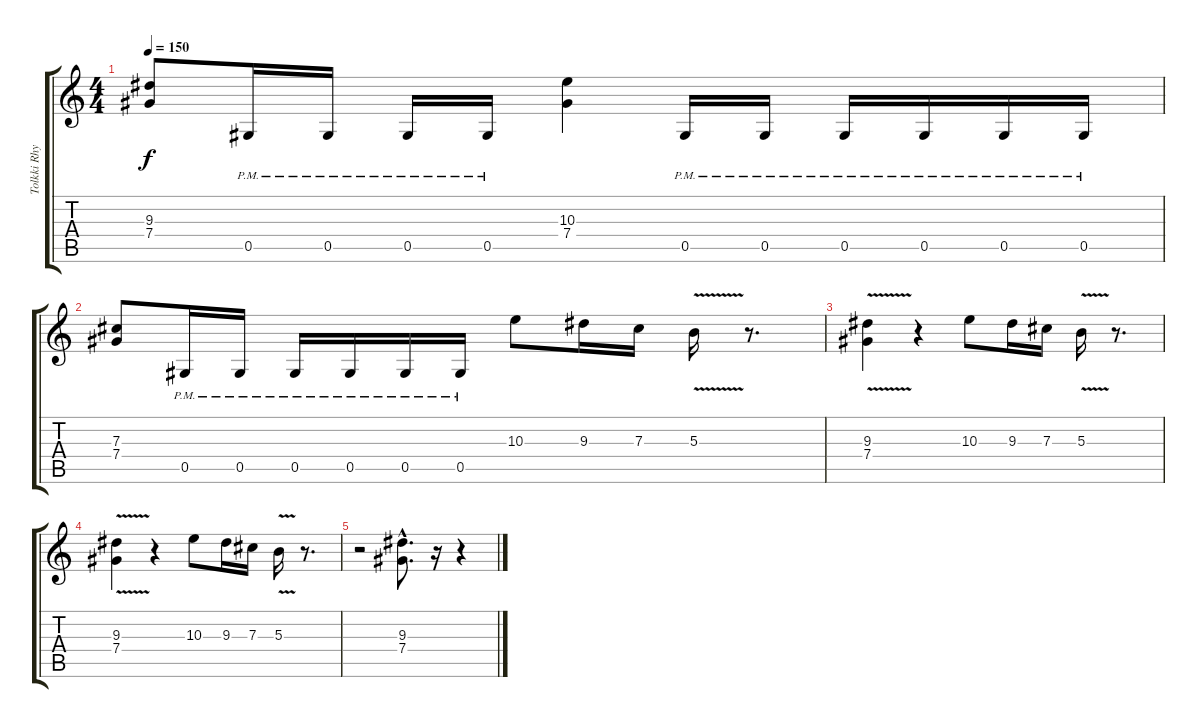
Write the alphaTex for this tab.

\track ("Tolkki Rhythm" "Tolkki Rhy") {instrument distortionguitar}
\staff {score tabs}
\tuning (Eb4 Bb3 Gb3 Db3 Ab2 Eb2) {hide}
\ts (4 4)
\tempo 150
\clef g2
\ks c
(9.3 7.4).8{dy f} 0.5{pm}.16 0.5{pm}.16 0.5{pm}.16 0.5{pm}.16 (10.3 7.4).4 0.5{pm}.16 0.5{pm}.16 0.5{pm}.16 0.5{pm}.16 0.5{pm}.16 0.5{pm}.16 |
(7.3 7.4).8 0.5{pm}.16 0.5{pm}.16 0.5{pm}.16 0.5{pm}.16 0.5{pm}.16 0.5{pm}.16 10.3.8 9.3.16 7.3.16 5.3{v}.16 r.8{d} |
(9.3 7.4{v}).4 r.4 10.3.8 9.3.16 7.3.16 5.3{v}.16 r.8{d} |
(9.3{v} 7.4).4 r.4 10.3.8 9.3.16 7.3.16 5.3{v}.16 r.8{d} |
r.2 (9.3{hac} 7.4{hac}).8{d} r.16 r.4
